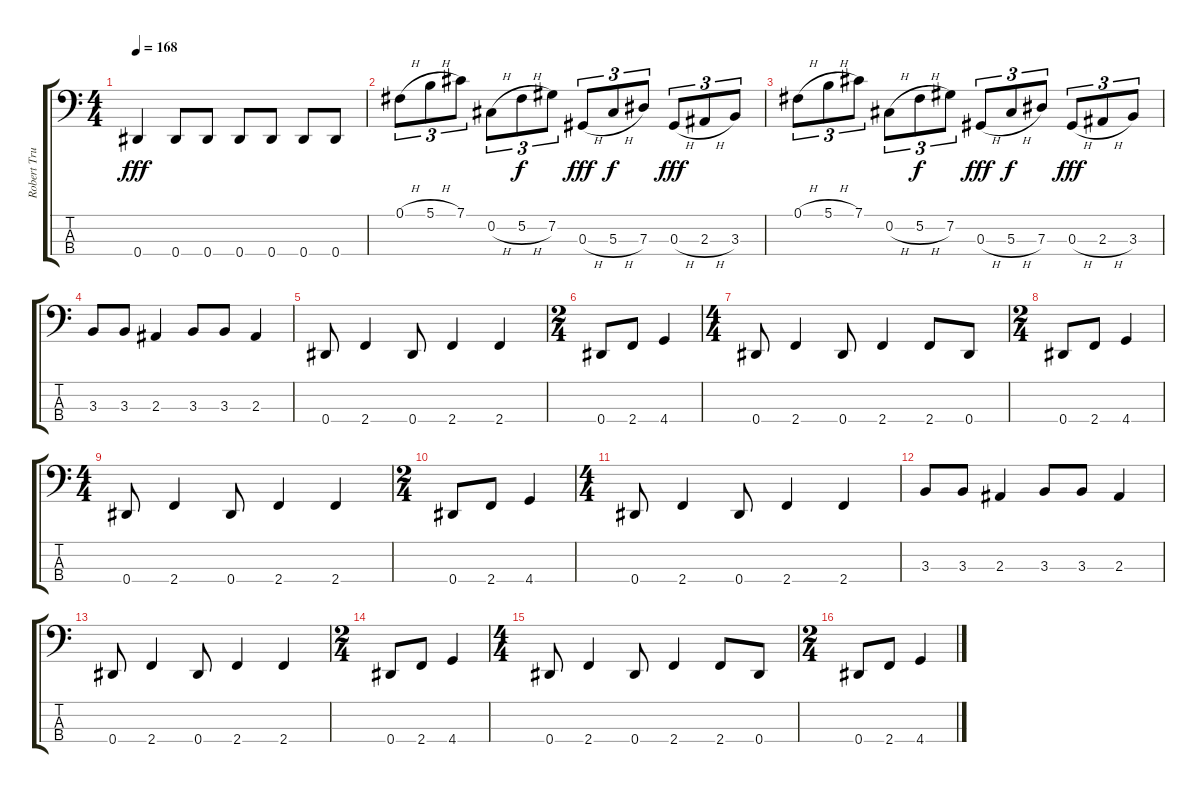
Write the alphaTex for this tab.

\track ("Robert Trujillo" "Robert Tru") {instrument electricbassfinger}
\staff {score tabs}
\tuning (Gb2 Db2 Ab1 Eb1) {hide}
\ts (4 4)
\tempo 168
\clef f4
\ks c
0.4.4{dy fff} 0.4.8 0.4.8 0.4.8 0.4.8 0.4.8 0.4.8 |
0.1{h}.8{tu (3 2)} 5.1{h}.8{tu (3 2)} 7.1.8{tu (3 2)} 0.2{h}.8{tu (3 2)} 5.2{h}.8{tu (3 2) dy f} 7.2.8{tu (3 2)} 0.3{h}.8{tu (3 2) dy fff} 5.3{h}.8{tu (3 2) dy f} 7.3.8{tu (3 2)} 0.3{h}.8{tu (3 2) dy fff} 2.3{h}.8{tu (3 2)} 3.3.8{tu (3 2)} |
0.1{h}.8{tu (3 2)} 5.1{h}.8{tu (3 2)} 7.1.8{tu (3 2)} 0.2{h}.8{tu (3 2)} 5.2{h}.8{tu (3 2) dy f} 7.2.8{tu (3 2)} 0.3{h}.8{tu (3 2) dy fff} 5.3{h}.8{tu (3 2) dy f} 7.3.8{tu (3 2)} 0.3{h}.8{tu (3 2) dy fff} 2.3{h}.8{tu (3 2)} 3.3.8{tu (3 2)} |
3.3.8 3.3.8 2.3.4 3.3.8 3.3.8 2.3.4 |
0.4.8 2.4.4 0.4.8 2.4.4 2.4.4 |
\ts (2 4)
0.4.8 2.4.8 4.4.4 |
\ts (4 4)
0.4.8 2.4.4 0.4.8 2.4.4 2.4.8 0.4.8 |
\ts (2 4)
0.4.8 2.4.8 4.4.4 |
\ts (4 4)
0.4.8 2.4.4 0.4.8 2.4.4 2.4.4 |
\ts (2 4)
0.4.8 2.4.8 4.4.4 |
\ts (4 4)
0.4.8 2.4.4 0.4.8 2.4.4 2.4.4 |
3.3.8 3.3.8 2.3.4 3.3.8 3.3.8 2.3.4 |
0.4.8 2.4.4 0.4.8 2.4.4 2.4.4 |
\ts (2 4)
0.4.8 2.4.8 4.4.4 |
\ts (4 4)
0.4.8 2.4.4 0.4.8 2.4.4 2.4.8 0.4.8 |
\ts (2 4)
0.4.8 2.4.8 4.4.4
